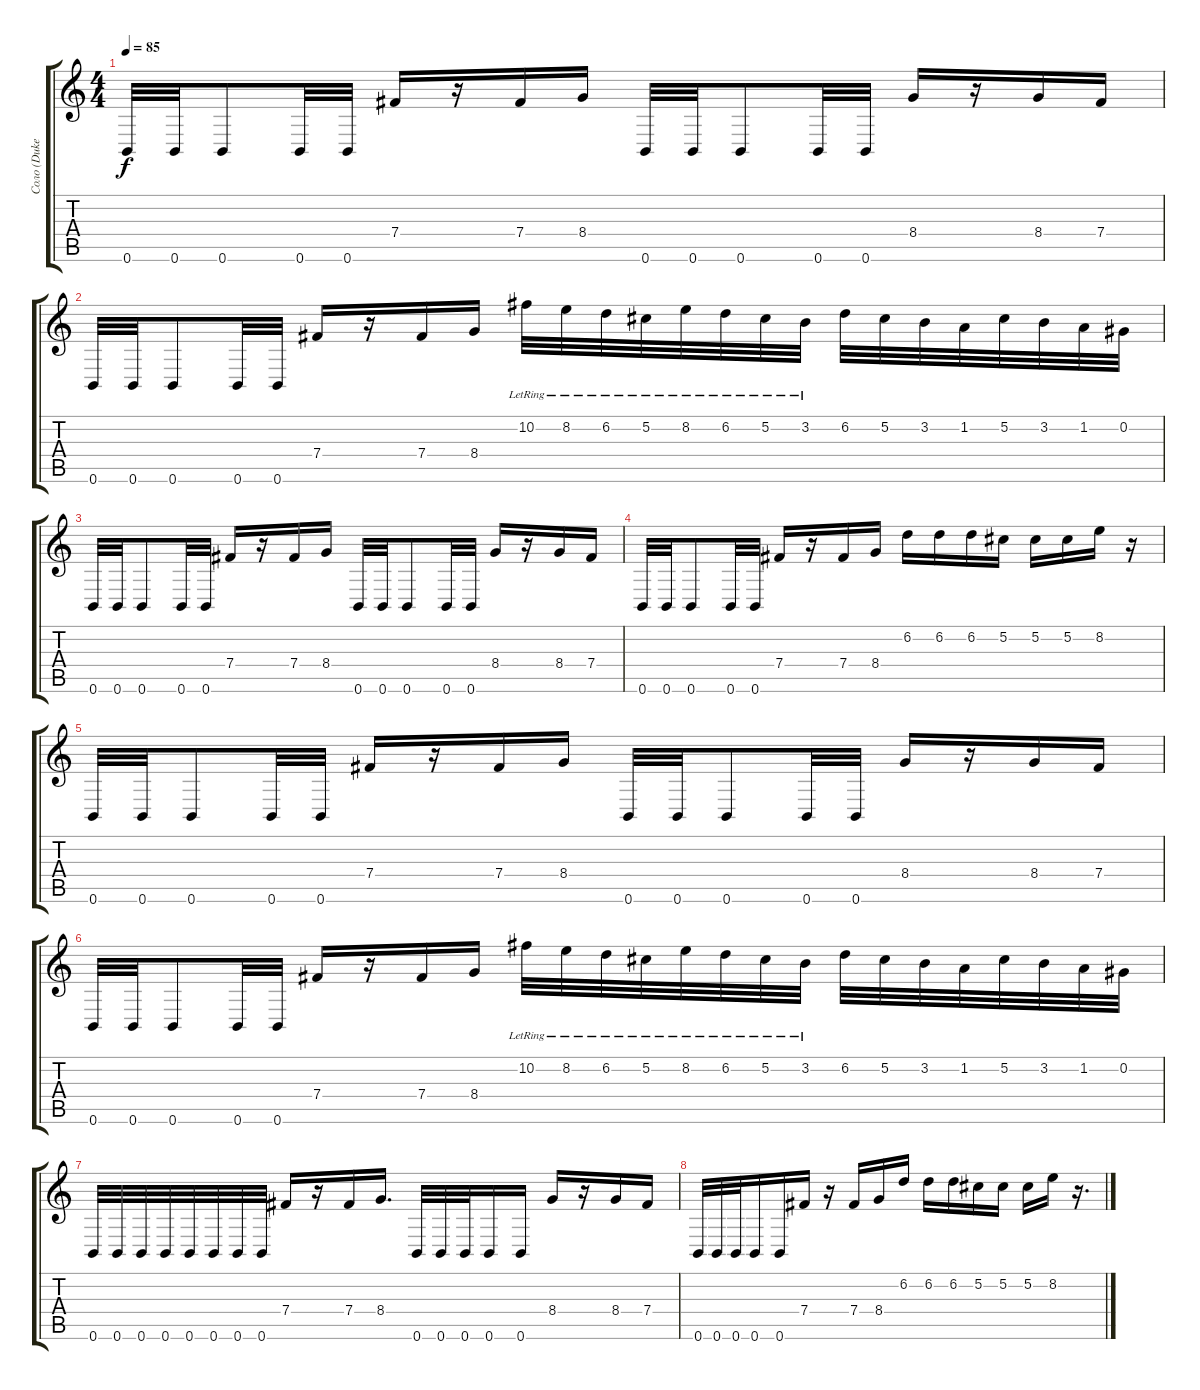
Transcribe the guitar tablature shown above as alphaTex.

\track ("Соло (Duke)" "Соло (Duke") {instrument overdrivenguitar}
\staff {score tabs}
\tuning (Db4 Ab3 E3 B2 Gb2 B1) {hide}
\ts (4 4)
\tempo 85
\clef g2
\ks c
0.6.32{dy f} 0.6.32 0.6.8 0.6.32 0.6.32 7.4.16 r.16 7.4.16 8.4.16 0.6.32 0.6.32 0.6.8 0.6.32 0.6.32 8.4.16 r.16 8.4.16 7.4.16 |
0.6.32 0.6.32 0.6.8 0.6.32 0.6.32 7.4.16 r.16 7.4.16 8.4.16 10.2{lr}.32 8.2{lr}.32 6.2{lr}.32 5.2{lr}.32 8.2{lr}.32 6.2{lr}.32 5.2{lr}.32 3.2{lr}.32 6.2.32 5.2.32 3.2.32 1.2.32 5.2.32 3.2.32 1.2.32 0.2.32 |
0.6.32 0.6.32 0.6.8 0.6.32 0.6.32 7.4.16 r.16 7.4.16 8.4.16 0.6.32 0.6.32 0.6.8 0.6.32 0.6.32 8.4.16 r.16 8.4.16 7.4.16 |
0.6.32 0.6.32 0.6.8 0.6.32 0.6.32 7.4.16 r.16 7.4.16 8.4.16 6.2.16 6.2.16 6.2.16 5.2.16 5.2.16 5.2.16 8.2.16 r.16 |
0.6.32 0.6.32 0.6.8 0.6.32 0.6.32 7.4.16 r.16 7.4.16 8.4.16 0.6.32 0.6.32 0.6.8 0.6.32 0.6.32 8.4.16 r.16 8.4.16 7.4.16 |
0.6.32 0.6.32 0.6.8 0.6.32 0.6.32 7.4.16 r.16 7.4.16 8.4.16 10.2{lr}.32 8.2{lr}.32 6.2{lr}.32 5.2{lr}.32 8.2{lr}.32 6.2{lr}.32 5.2{lr}.32 3.2{lr}.32 6.2.32 5.2.32 3.2.32 1.2.32 5.2.32 3.2.32 1.2.32 0.2.32 |
0.6.32 0.6.32 0.6.32 0.6.32 0.6.32 0.6.32 0.6.32 0.6.32 7.4.16 r.16 7.4.16 8.4.16{d} 0.6.32 0.6.32 0.6.32 0.6.16 0.6.16 8.4.16 r.16 8.4.16 7.4.16 |
0.6.32 0.6.32 0.6.32 0.6.16 0.6.16 7.4.16 r.16 7.4.16 8.4.16 6.2.16 6.2.16 6.2.16 5.2.16 5.2.16 5.2.16 8.2.16 r.16{d}
